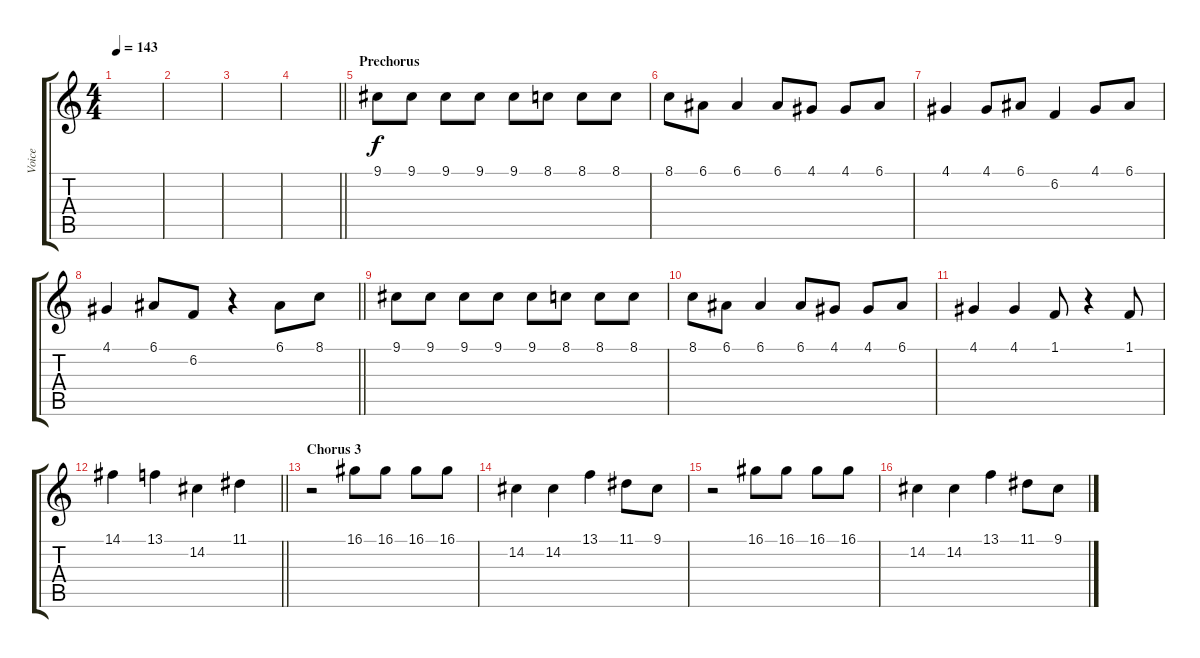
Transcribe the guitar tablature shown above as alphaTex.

\track ("Voice" "Voice") {instrument voiceoohs}
\staff {score tabs}
\tuning (E4 B3 G3 D3 A2 E2) {hide}
\ts (4 4)
\tempo 143
\clef g2
\ks c
|
|
|
\barLineRight lightlight
|
\section ("" "Prechorus")
9.1.8 9.1.8 9.1.8 9.1.8 9.1.8 8.1.8 8.1.8 8.1.8 |
8.1.8 6.1.8 6.1.4 6.1.8 4.1.8 4.1.8 6.1.8 |
4.1.4 4.1.8 6.1.8 6.2.4 4.1.8 6.1.8 |
\barLineRight lightlight
4.1.4 6.1.8 6.2.8 r.4 6.1.8 8.1.8 |
9.1.8 9.1.8 9.1.8 9.1.8 9.1.8 8.1.8 8.1.8 8.1.8 |
8.1.8 6.1.8 6.1.4 6.1.8 4.1.8 4.1.8 6.1.8 |
4.1.4 4.1.4 1.1.8 r.4 1.1.8 |
\barLineRight lightlight
14.1.4 13.1.4 14.2.4 11.1.4 |
\section ("" "Chorus 3")
r.2 16.1.8 16.1.8 16.1.8 16.1.8 |
14.2.4 14.2.4 13.1.4 11.1.8 9.1.8 |
r.2 16.1.8 16.1.8 16.1.8 16.1.8 |
14.2.4 14.2.4 13.1.4 11.1.8 9.1.8
